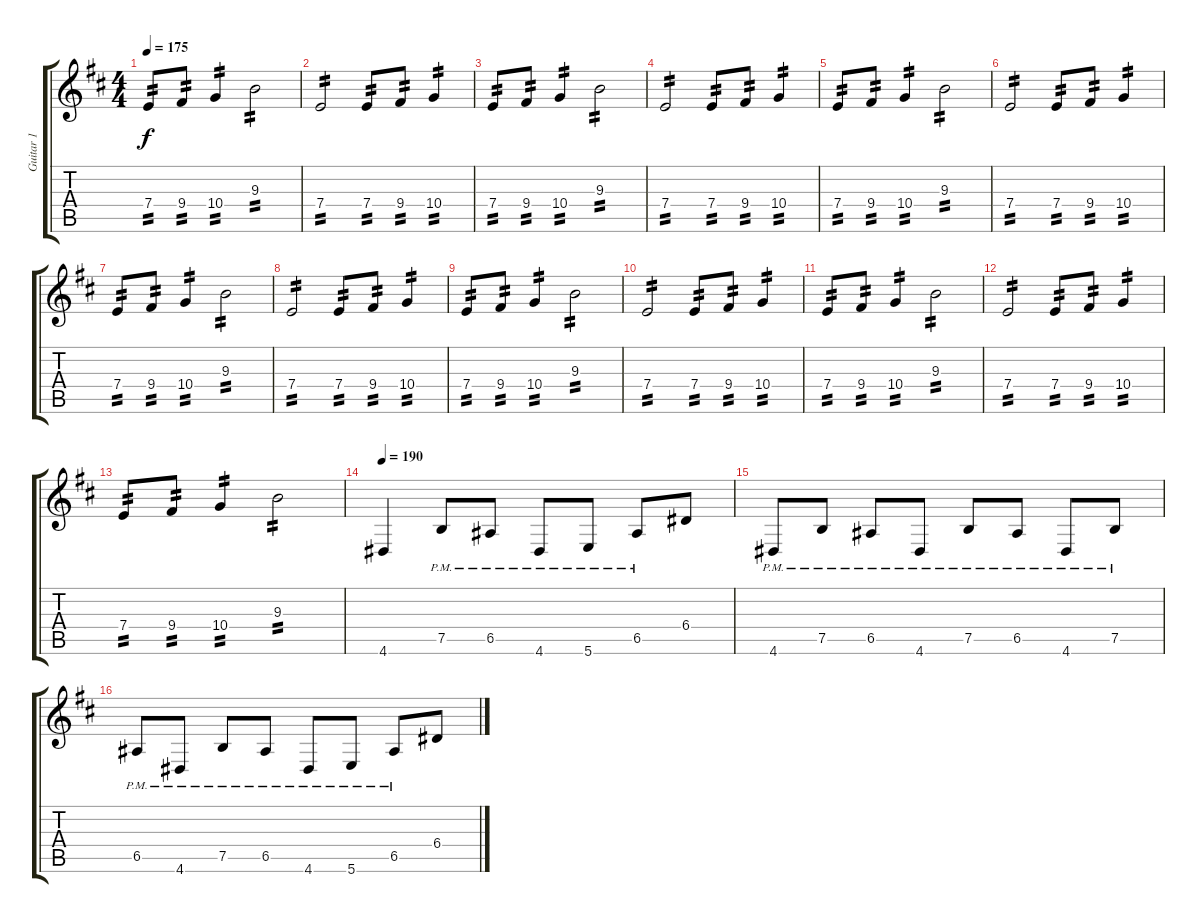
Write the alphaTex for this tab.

\track ("Guitar 1" "Guitar 1") {instrument distortionguitar}
\staff {score tabs}
\tuning (B3 Gb3 D3 A2 E2 B1) {hide}
\ts (4 4)
\tempo 175
\clef g2
\ks bminor
7.4.8{tp 2 dy f} 9.4.8{tp 2} 10.4.4{tp 2} 9.3.2{tp 2} |
7.4.2{tp 2} 7.4.8{tp 2} 9.4.8{tp 2} 10.4.4{tp 2} |
7.4.8{tp 2} 9.4.8{tp 2} 10.4.4{tp 2} 9.3.2{tp 2} |
7.4.2{tp 2} 7.4.8{tp 2} 9.4.8{tp 2} 10.4.4{tp 2} |
7.4.8{tp 2} 9.4.8{tp 2} 10.4.4{tp 2} 9.3.2{tp 2} |
7.4.2{tp 2} 7.4.8{tp 2} 9.4.8{tp 2} 10.4.4{tp 2} |
7.4.8{tp 2} 9.4.8{tp 2} 10.4.4{tp 2} 9.3.2{tp 2} |
7.4.2{tp 2} 7.4.8{tp 2} 9.4.8{tp 2} 10.4.4{tp 2} |
7.4.8{tp 2} 9.4.8{tp 2} 10.4.4{tp 2} 9.3.2{tp 2} |
7.4.2{tp 2} 7.4.8{tp 2} 9.4.8{tp 2} 10.4.4{tp 2} |
7.4.8{tp 2} 9.4.8{tp 2} 10.4.4{tp 2} 9.3.2{tp 2} |
7.4.2{tp 2} 7.4.8{tp 2} 9.4.8{tp 2} 10.4.4{tp 2} |
7.4.8{tp 2} 9.4.8{tp 2} 10.4.4{tp 2} 9.3.2{tp 2} |
\tempo 190
4.6.4 7.5{pm}.8 6.5{pm}.8 4.6{pm}.8 5.6{pm}.8 6.5{pm}.8 6.4.8 |
4.6{pm}.8 7.5{pm}.8 6.5{pm}.8 4.6{pm}.8 7.5{pm}.8 6.5{pm}.8 4.6{pm}.8 7.5{pm}.8 |
6.5{pm}.8 4.6{pm}.8 7.5{pm}.8 6.5{pm}.8 4.6{pm}.8 5.6{pm}.8 6.5{pm}.8 6.4.8
